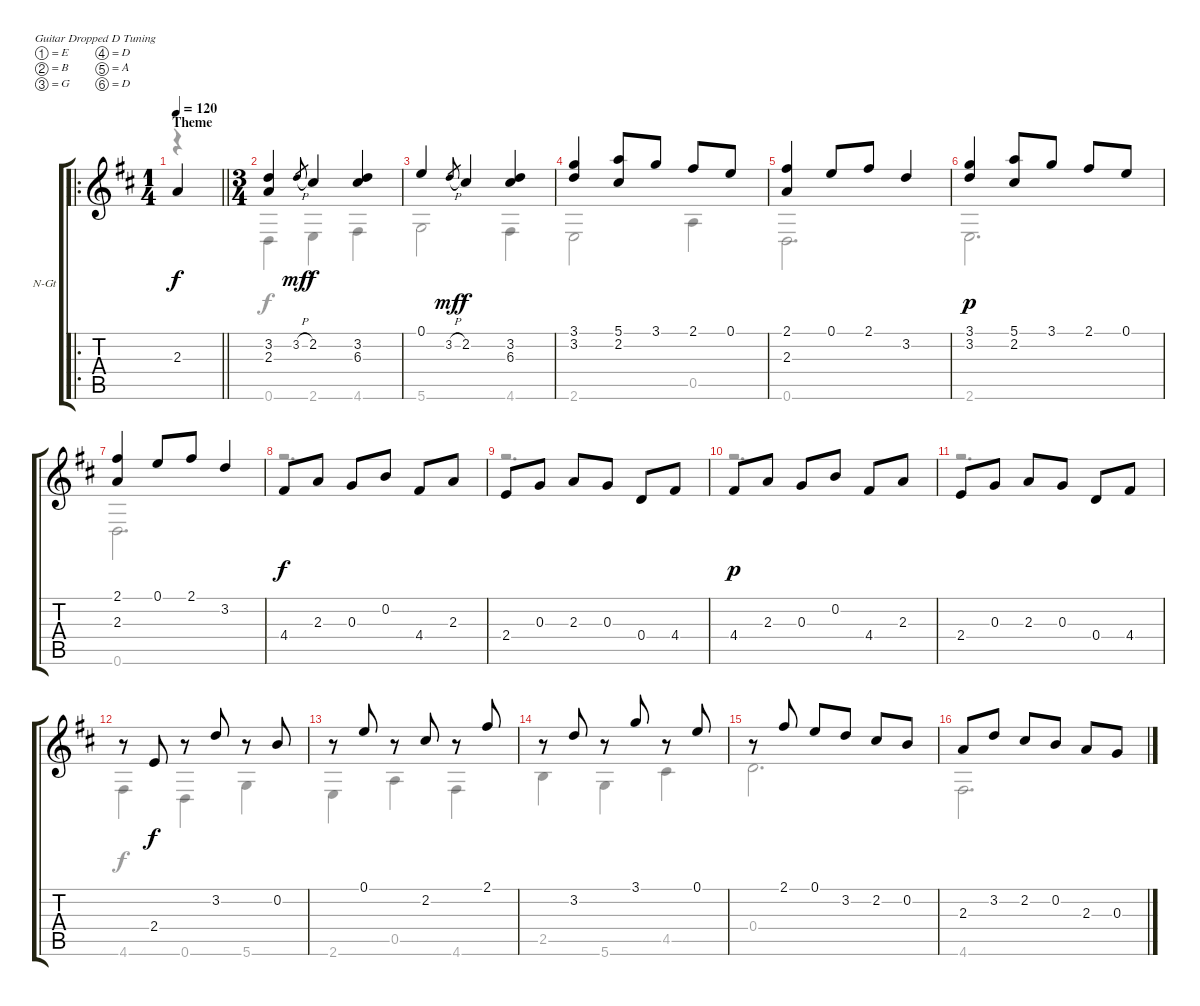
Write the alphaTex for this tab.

\bracketExtendMode groupsimilarinstruments
\firstSystemTrackNameOrientation horizontal
\otherSystemsTrackNameOrientation horizontal
\track ("Rondeau En Echo" "N-Gt") {instrument acousticguitarnylon}
\staff {score tabs}
\tuning (E4 B3 G3 D3 A2 D2)
\voice
\ro
\ts (1 4)
\beaming (8 2 2 2 2)
\section ("" "Theme")
\tempo 120
\clef g2
\barLineRight lightlight
\ks d
2.3.4{dy f instrument acousticguitarnylon} |
\ts (3 4)
\beaming (8 2 2 2 2)
(3.2 2.3).4 3.2{h}.8{gr dy mf} 2.2.4{dy f} (3.2 6.3).4 |
0.1.4 3.2{h}.8{gr dy mf} 2.2.4{dy f} (3.2 6.3).4 |
(3.1 3.2).4 (5.1 2.2).8 3.1.8 2.1.8 0.1.8 |
(2.1 2.3).4 0.1.8 2.1.8 3.2.4 |
(3.1 3.2).4{dy p} (5.1 2.2).8 3.1.8 2.1.8 0.1.8 |
(2.1 2.3).4 0.1.8 2.1.8 3.2.4 |
4.4.8{dy f} 2.3.8 0.3.8 0.2.8 4.4.8 2.3.8 |
2.4.8 0.3.8 2.3.8 0.3.8 0.4.8 4.4.8 |
4.4.8{dy p} 2.3.8 0.3.8 0.2.8 4.4.8 2.3.8 |
2.4.8 0.3.8 2.3.8 0.3.8 0.4.8 4.4.8 |
r.8 2.4.8{dy f} r.8 3.2.8 r.8 0.2.8 |
r.8 0.1.8 r.8 2.2.8 r.8 2.1.8 |
r.8 3.2.8 r.8 3.1.8 r.8 0.1.8 |
r.8 2.1.8 0.1.8 3.2.8 2.2.8 0.2.8 |
2.3.8 3.2.8 2.2.8 0.2.8 2.3.8 0.3.8
\voice
\clef g2
\ottava regular
\simile none
\barLineRight lightlight
\ks d
r.4{dy f} |
0.6.4 2.6.4 4.6.4 |
5.6.2 4.6.4 |
2.6.2 0.5.4 |
0.6.2{d} |
2.6.2{d dy p} |
0.6.2{d} |
r.2{d} |
r.2{d} |
r.2{d} |
r.2{d} |
4.6.4{dy f} 0.6.4 5.6.4 |
2.6.4 0.5.4 4.6.4 |
2.5.4 5.6.4 4.5.4 |
0.4.2{d} |
4.6.2{d}
